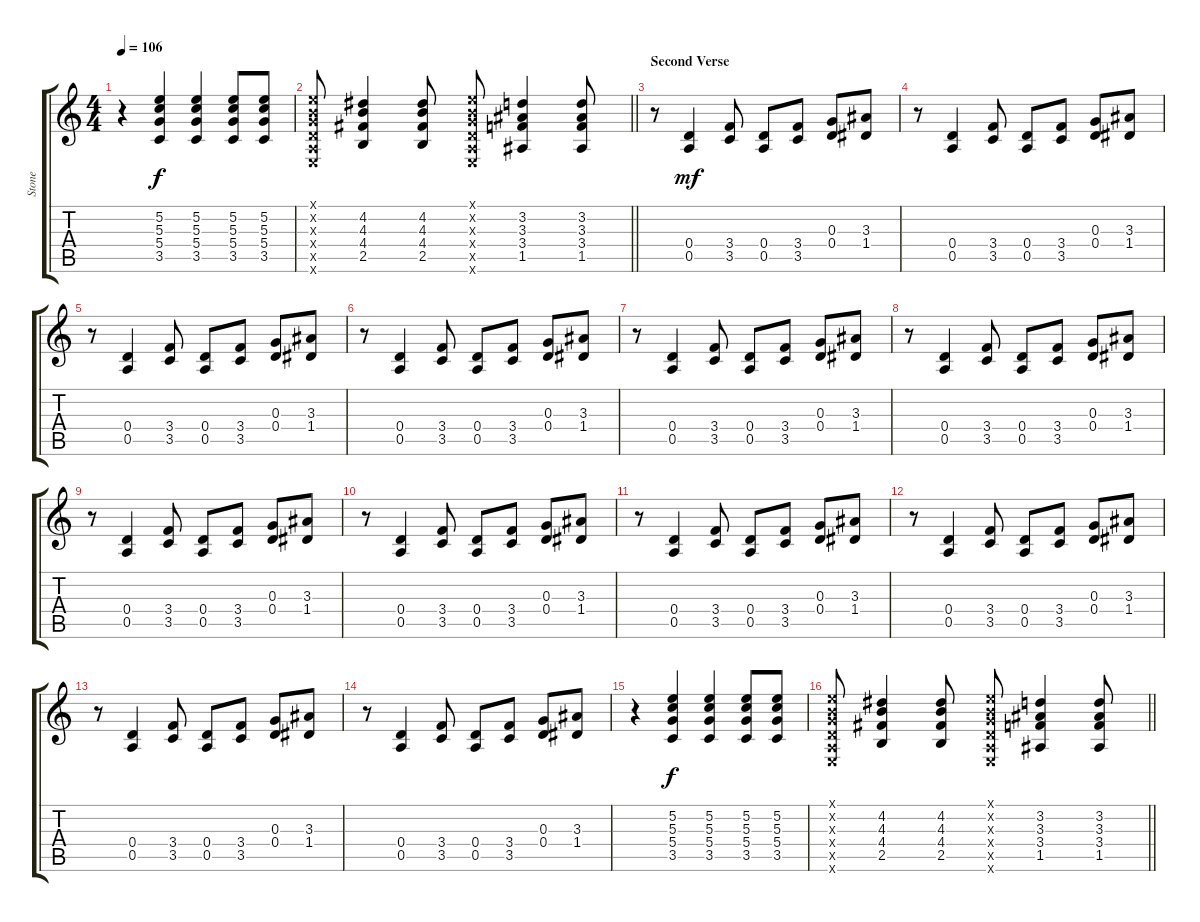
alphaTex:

\track ("Stone" "Stone") {instrument distortionguitar}
\staff {score tabs}
\tuning (E4 B3 G3 D3 A2 E2) {hide}
\ts (4 4)
\tempo 106
\clef g2
\ks c
r.4{dy mf} (5.2 5.3 5.4 3.5).4{dy f} (5.2 5.3 5.4 3.5).4 (5.2 5.3 5.4 3.5).8 (5.2 5.3 5.4 3.5).8 |
\barLineRight lightlight
(0.1{x} 0.2{x} 0.3{x} 0.4{x} 0.5{x} 0.6{x}).8 (4.2 4.3 4.4 2.5).4 (4.2 4.3 4.4 2.5).8 (0.1{x} 0.2{x} 0.3{x} 0.4{x} 0.5{x} 0.6{x}).8 (3.2 3.3 3.4 1.5).4 (3.2 3.3 3.4 1.5).8 |
\section ("" "Second Verse")
r.8 (0.4 0.5).4{dy mf} (3.4 3.5).8 (0.4 0.5).8 (3.4 3.5).8 (0.3 0.4).8 (3.3 1.4).8 |
r.8 (0.4 0.5).4 (3.4 3.5).8 (0.4 0.5).8 (3.4 3.5).8 (0.3 0.4).8 (3.3 1.4).8 |
r.8 (0.4 0.5).4 (3.4 3.5).8 (0.4 0.5).8 (3.4 3.5).8 (0.3 0.4).8 (3.3 1.4).8 |
r.8 (0.4 0.5).4 (3.4 3.5).8 (0.4 0.5).8 (3.4 3.5).8 (0.3 0.4).8 (3.3 1.4).8 |
r.8 (0.4 0.5).4 (3.4 3.5).8 (0.4 0.5).8 (3.4 3.5).8 (0.3 0.4).8 (3.3 1.4).8 |
r.8 (0.4 0.5).4 (3.4 3.5).8 (0.4 0.5).8 (3.4 3.5).8 (0.3 0.4).8 (3.3 1.4).8 |
r.8 (0.4 0.5).4 (3.4 3.5).8 (0.4 0.5).8 (3.4 3.5).8 (0.3 0.4).8 (3.3 1.4).8 |
r.8 (0.4 0.5).4 (3.4 3.5).8 (0.4 0.5).8 (3.4 3.5).8 (0.3 0.4).8 (3.3 1.4).8 |
r.8 (0.4 0.5).4 (3.4 3.5).8 (0.4 0.5).8 (3.4 3.5).8 (0.3 0.4).8 (3.3 1.4).8 |
r.8 (0.4 0.5).4 (3.4 3.5).8 (0.4 0.5).8 (3.4 3.5).8 (0.3 0.4).8 (3.3 1.4).8 |
r.8 (0.4 0.5).4 (3.4 3.5).8 (0.4 0.5).8 (3.4 3.5).8 (0.3 0.4).8 (3.3 1.4).8 |
r.8 (0.4 0.5).4 (3.4 3.5).8 (0.4 0.5).8 (3.4 3.5).8 (0.3 0.4).8 (3.3 1.4).8 |
r.4 (5.2 5.3 5.4 3.5).4{dy f} (5.2 5.3 5.4 3.5).4 (5.2 5.3 5.4 3.5).8 (5.2 5.3 5.4 3.5).8 |
\barLineRight lightlight
(0.1{x} 0.2{x} 0.3{x} 0.4{x} 0.5{x} 0.6{x}).8 (4.2 4.3 4.4 2.5).4 (4.2 4.3 4.4 2.5).8 (0.1{x} 0.2{x} 0.3{x} 0.4{x} 0.5{x} 0.6{x}).8 (3.2 3.3 3.4 1.5).4 (3.2 3.3 3.4 1.5).8
